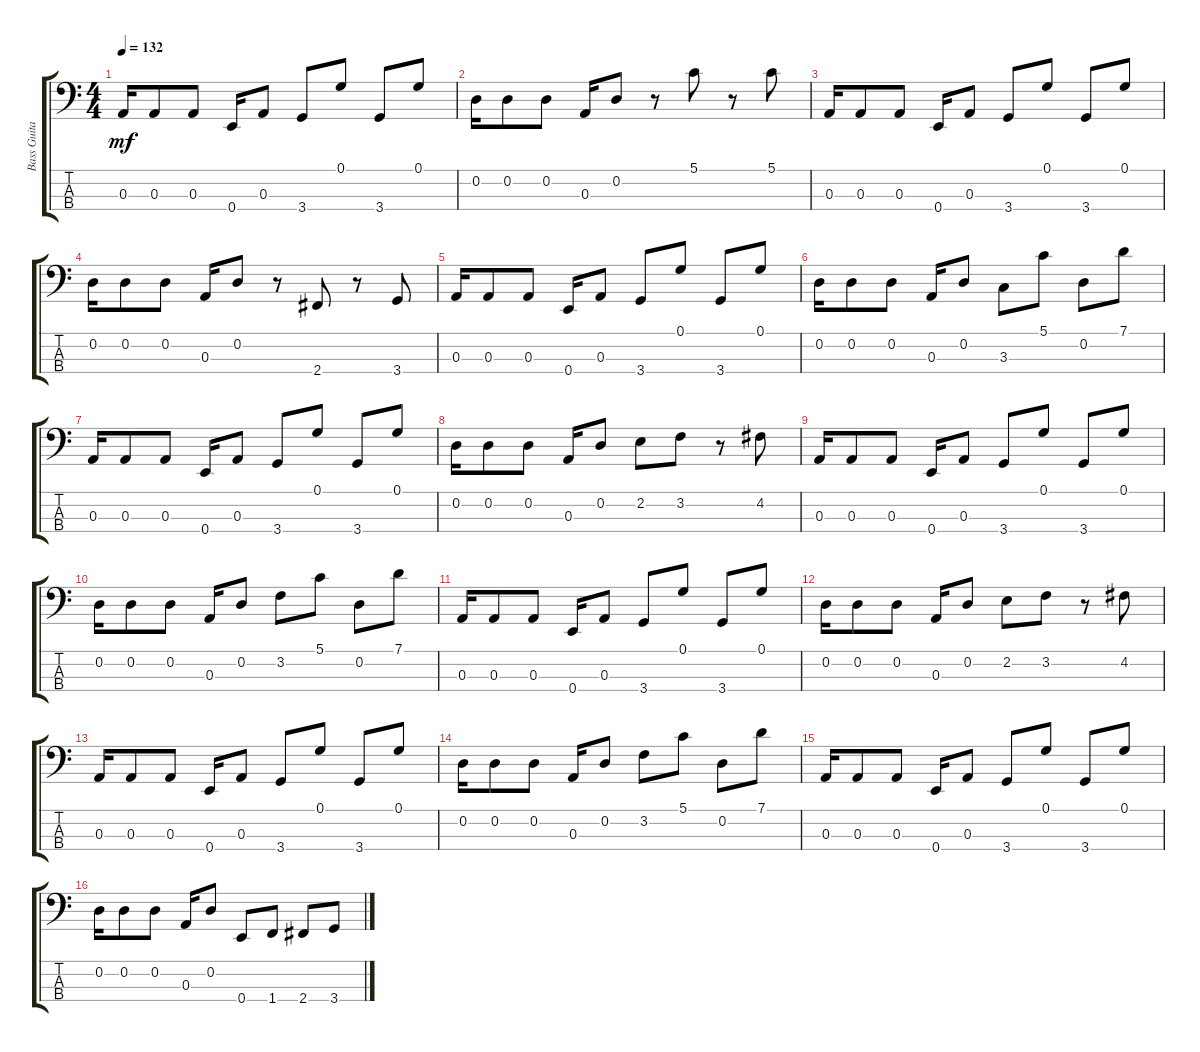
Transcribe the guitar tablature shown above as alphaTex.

\track ("Bass Guitar" "Bass Guita") {instrument electricbassfinger}
\staff {score tabs}
\tuning (G2 D2 A1 E1) {hide}
\ts (4 4)
\tempo 132
\clef f4
\ks c
0.3.16{dy mf} 0.3.8 0.3.8 0.4.16 0.3.8 3.4.8 0.1.8 3.4.8 0.1.8 |
0.2.16 0.2.8 0.2.8 0.3.16 0.2.8 r.8 5.1.8{instrument slapbass1} r.8 5.1.8 |
0.3.16{instrument electricbassfinger} 0.3.8 0.3.8 0.4.16 0.3.8 3.4.8 0.1.8 3.4.8 0.1.8 |
0.2.16 0.2.8 0.2.8 0.3.16 0.2.8 r.8 2.4.8 r.8 3.4.8 |
0.3.16 0.3.8 0.3.8 0.4.16 0.3.8 3.4.8 0.1.8 3.4.8 0.1.8 |
0.2.16 0.2.8 0.2.8 0.3.16 0.2.8 3.3.8 5.1.8 0.2.8 7.1.8 |
0.3.16 0.3.8 0.3.8 0.4.16 0.3.8 3.4.8 0.1.8 3.4.8 0.1.8 |
0.2.16 0.2.8 0.2.8 0.3.16 0.2.8 2.2.8 3.2.8 r.8 4.2.8 |
0.3.16 0.3.8 0.3.8 0.4.16 0.3.8 3.4.8 0.1.8 3.4.8 0.1.8 |
0.2.16 0.2.8 0.2.8 0.3.16 0.2.8 3.2.8 5.1.8 0.2.8 7.1.8 |
0.3.16 0.3.8 0.3.8 0.4.16 0.3.8 3.4.8 0.1.8 3.4.8 0.1.8 |
0.2.16 0.2.8 0.2.8 0.3.16 0.2.8 2.2.8 3.2.8 r.8 4.2.8 |
0.3.16 0.3.8 0.3.8 0.4.16 0.3.8 3.4.8 0.1.8 3.4.8 0.1.8 |
0.2.16 0.2.8 0.2.8 0.3.16 0.2.8 3.2.8 5.1.8 0.2.8 7.1.8 |
0.3.16 0.3.8 0.3.8 0.4.16 0.3.8 3.4.8 0.1.8 3.4.8 0.1.8 |
0.2.16 0.2.8 0.2.8 0.3.16 0.2.8 0.4.8 1.4.8 2.4.8 3.4.8
